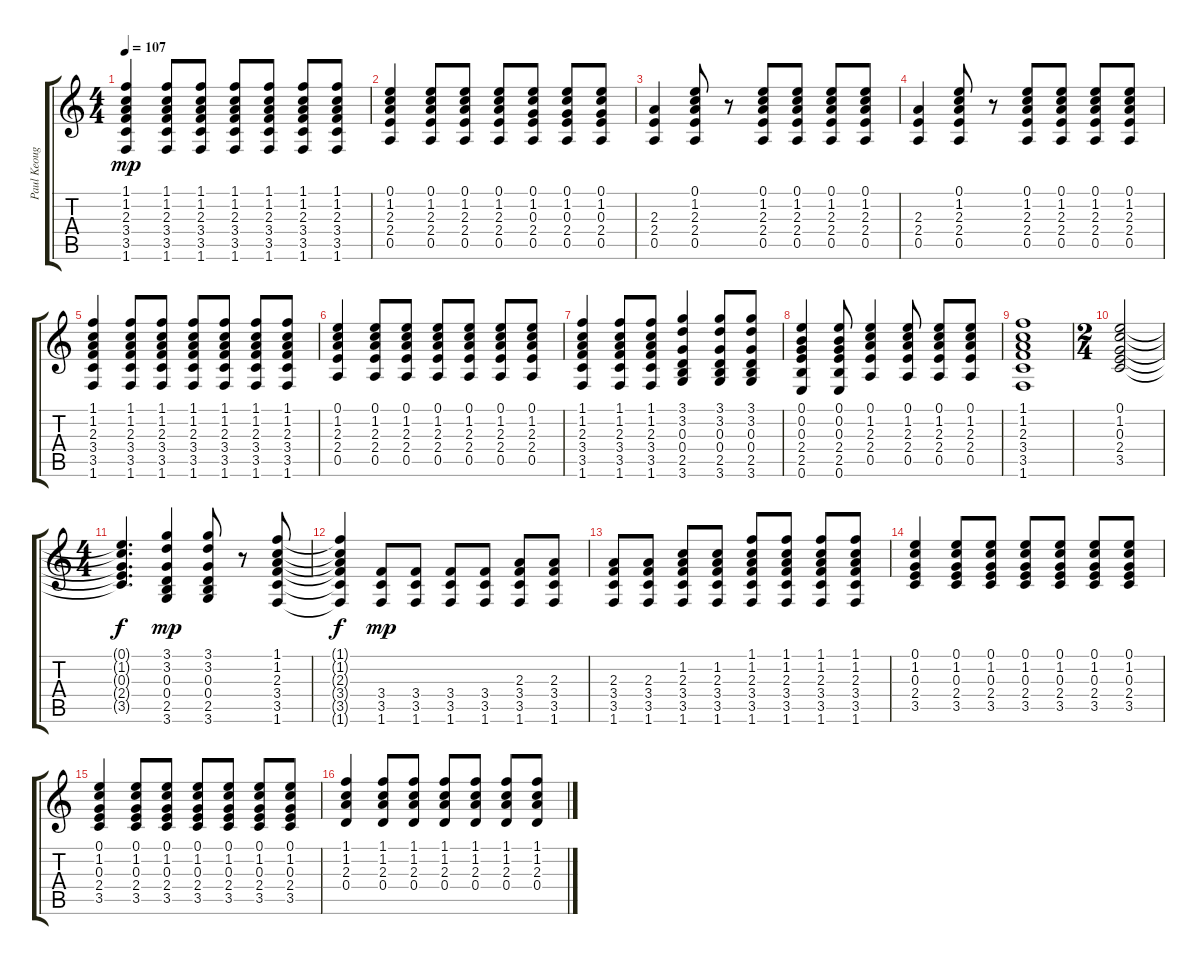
\track ("Paul Keough (Acoustic Guitar)" "Paul Keoug") {instrument acousticguitarsteel}
\staff {score tabs}
\tuning (E4 B3 G3 D3 A2 E2) {hide}
\ts (4 4)
\tempo 107
\clef g2
\ks c
(1.1 1.2 2.3 3.4 3.5 1.6).4{dy mp} (1.1 1.2 2.3 3.4 3.5 1.6).8 (1.1 1.2 2.3 3.4 3.5 1.6).8 (1.1 1.2 2.3 3.4 3.5 1.6).8 (1.1 1.2 2.3 3.4 3.5 1.6).8 (1.1 1.2 2.3 3.4 3.5 1.6).8 (1.1 1.2 2.3 3.4 3.5 1.6).8 |
(0.1 1.2 2.3 2.4 0.5).4 (0.1 1.2 2.3 2.4 0.5).8 (0.1 1.2 2.3 2.4 0.5).8 (0.1 1.2 2.3 2.4 0.5).8 (0.1 1.2 0.3 2.4 0.5).8 (0.1 1.2 0.3 2.4 0.5).8 (0.1 1.2 0.3 2.4 0.5).8 |
(2.3 2.4 0.5).4 (0.1 1.2 2.3 2.4 0.5).8 r.8 (0.1 1.2 2.3 2.4 0.5).8 (0.1 1.2 2.3 2.4 0.5).8 (0.1 1.2 2.3 2.4 0.5).8 (0.1 1.2 2.3 2.4 0.5).8 |
(2.3 2.4 0.5).4 (0.1 1.2 2.3 2.4 0.5).8 r.8 (0.1 1.2 2.3 2.4 0.5).8 (0.1 1.2 2.3 2.4 0.5).8 (0.1 1.2 2.3 2.4 0.5).8 (0.1 1.2 2.3 2.4 0.5).8 |
(1.1 1.2 2.3 3.4 3.5 1.6).4 (1.1 1.2 2.3 3.4 3.5 1.6).8 (1.1 1.2 2.3 3.4 3.5 1.6).8 (1.1 1.2 2.3 3.4 3.5 1.6).8 (1.1 1.2 2.3 3.4 3.5 1.6).8 (1.1 1.2 2.3 3.4 3.5 1.6).8 (1.1 1.2 2.3 3.4 3.5 1.6).8 |
(0.1 1.2 2.3 2.4 0.5).4 (0.1 1.2 2.3 2.4 0.5).8 (0.1 1.2 2.3 2.4 0.5).8 (0.1 1.2 2.3 2.4 0.5).8 (0.1 1.2 2.3 2.4 0.5).8 (0.1 1.2 2.3 2.4 0.5).8 (0.1 1.2 2.3 2.4 0.5).8 |
(1.1 1.2 2.3 3.4 3.5 1.6).4 (1.1 1.2 2.3 3.4 3.5 1.6).8 (1.1 1.2 2.3 3.4 3.5 1.6).8 (3.1 3.2 0.3 0.4 2.5 3.6).4 (3.1 3.2 0.3 0.4 2.5 3.6).8 (3.1 3.2 0.3 0.4 2.5 3.6).8 |
(0.1 0.2 0.3 2.4 2.5 0.6).4 (0.1 0.2 0.3 2.4 2.5 0.6).8 (0.1 1.2 2.3 2.4 0.5).4 (0.1 1.2 2.3 2.4 0.5).8 (0.1 1.2 2.3 2.4 0.5).8 (0.1 1.2 2.3 2.4 0.5).8 |
(1.1 1.2 2.3 3.4 3.5 1.6).1 |
\ts (2 4)
(0.1 1.2 0.3 2.4 3.5).2 |
\ts (4 4)
(0.1{t} 1.2{t} 0.3{t} 2.4{t} 3.5{t}).4{d dy f} (3.1 3.2 0.3 0.4 2.5 3.6).4{dy mp} (3.1 3.2 0.3 0.4 2.5 3.6).8 r.8 (1.1 1.2 2.3 3.4 3.5 1.6).8 |
(1.1{t} 1.2{t} 2.3{t} 3.4{t} 3.5{t} 1.6{t}).4{dy f} (3.4 3.5 1.6).8{dy mp} (3.4 3.5 1.6).8 (3.4 3.5 1.6).8 (3.4 3.5 1.6).8 (2.3 3.4 3.5 1.6).8 (2.3 3.4 3.5 1.6).8 |
(2.3 3.4 3.5 1.6).8 (2.3 3.4 3.5 1.6).8 (1.2 2.3 3.4 3.5 1.6).8 (1.2 2.3 3.4 3.5 1.6).8 (1.1 1.2 2.3 3.4 3.5 1.6).8 (1.1 1.2 2.3 3.4 3.5 1.6).8 (1.1 1.2 2.3 3.4 3.5 1.6).8 (1.1 1.2 2.3 3.4 3.5 1.6).8 |
(0.1 1.2 0.3 2.4 3.5).4 (0.1 1.2 0.3 2.4 3.5).8 (0.1 1.2 0.3 2.4 3.5).8 (0.1 1.2 0.3 2.4 3.5).8 (0.1 1.2 0.3 2.4 3.5).8 (0.1 1.2 0.3 2.4 3.5).8 (0.1 1.2 0.3 2.4 3.5).8 |
(0.1 1.2 0.3 2.4 3.5).4 (0.1 1.2 0.3 2.4 3.5).8 (0.1 1.2 0.3 2.4 3.5).8 (0.1 1.2 0.3 2.4 3.5).8 (0.1 1.2 0.3 2.4 3.5).8 (0.1 1.2 0.3 2.4 3.5).8 (0.1 1.2 0.3 2.4 3.5).8 |
(1.1 1.2 2.3 0.4).4 (1.1 1.2 2.3 0.4).8 (1.1 1.2 2.3 0.4).8 (1.1 1.2 2.3 0.4).8 (1.1 1.2 2.3 0.4).8 (1.1 1.2 2.3 0.4).8 (1.1 1.2 2.3 0.4).8
